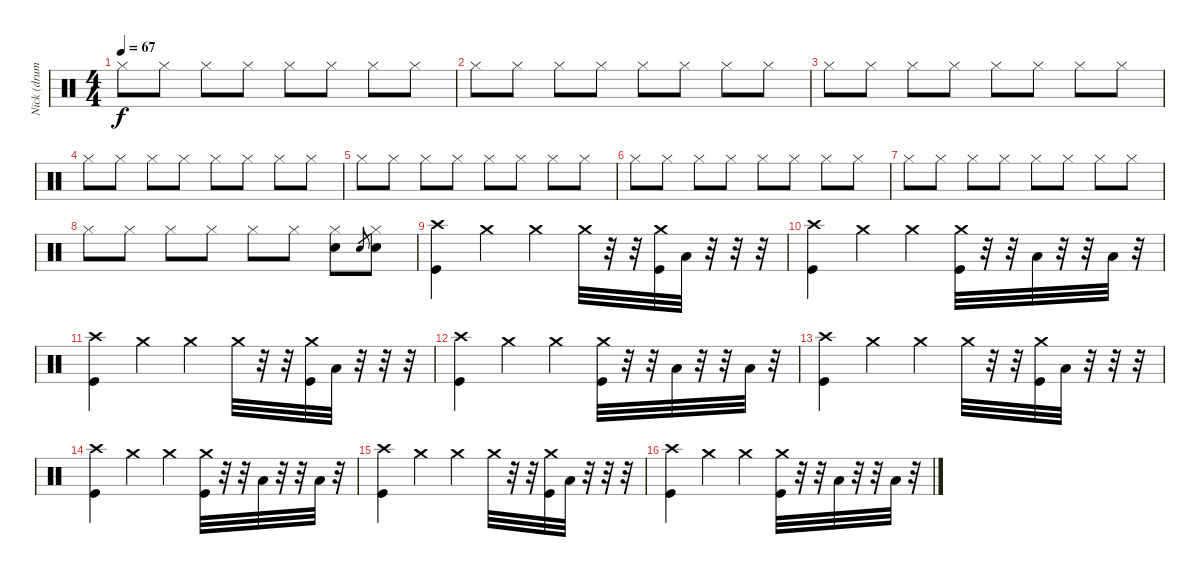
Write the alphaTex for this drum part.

\track ("Nick (drums)" "Nick (drum") {instrument percussion}
\staff {score}
\articulation defaults
\ts (4 4)
\tempo 67
\clef neutral
\ks c "Hi-Hat (closed)".8{dy f} "Hi-Hat (closed)".8 "Hi-Hat (closed)".8 "Hi-Hat (closed)".8 "Hi-Hat (closed)".8 "Hi-Hat (closed)".8 "Hi-Hat (closed)".8 "Hi-Hat (closed)".8
|
"Hi-Hat (closed)".8 "Hi-Hat (closed)".8 "Hi-Hat (closed)".8 "Hi-Hat (closed)".8 "Hi-Hat (closed)".8 "Hi-Hat (closed)".8 "Hi-Hat (closed)".8 "Hi-Hat (closed)".8 |
"Hi-Hat (closed)".8 "Hi-Hat (closed)".8 "Hi-Hat (closed)".8 "Hi-Hat (closed)".8 "Hi-Hat (closed)".8 "Hi-Hat (closed)".8 "Hi-Hat (closed)".8 "Hi-Hat (closed)".8 |
"Hi-Hat (closed)".8 "Hi-Hat (closed)".8 "Hi-Hat (closed)".8 "Hi-Hat (closed)".8 "Hi-Hat (closed)".8 "Hi-Hat (closed)".8 "Hi-Hat (closed)".8 "Hi-Hat (closed)".8 |
"Hi-Hat (closed)".8 "Hi-Hat (closed)".8 "Hi-Hat (closed)".8 "Hi-Hat (closed)".8 "Hi-Hat (closed)".8 "Hi-Hat (closed)".8 "Hi-Hat (closed)".8 "Hi-Hat (closed)".8 |
"Hi-Hat (closed)".8 "Hi-Hat (closed)".8 "Hi-Hat (closed)".8 "Hi-Hat (closed)".8 "Hi-Hat (closed)".8 "Hi-Hat (closed)".8 "Hi-Hat (closed)".8 "Hi-Hat (closed)".8 |
"Hi-Hat (closed)".8 "Hi-Hat (closed)".8 "Hi-Hat (closed)".8 "Hi-Hat (closed)".8 "Hi-Hat (closed)".8 "Hi-Hat (closed)".8 "Hi-Hat (closed)".8 "Hi-Hat (closed)".8 |
"Hi-Hat (closed)".8 "Hi-Hat (closed)".8 "Hi-Hat (closed)".8 "Hi-Hat (closed)".8 "Hi-Hat (closed)".8 "Hi-Hat (closed)".8 ("Hi-Hat (closed)" "Electric Snare (hit)").8 "Electric Snare (hit)".8{gr} ("Hi-Hat (closed)" "Electric Snare (hit)").8 |
("Crash high (hit)" "Kick (hit)").4 "Crash medium (hit)".4 "Crash medium (hit)".4 "Crash medium (hit)".32 r.32 r.32 ("Crash medium (hit)" "Kick (hit)").32 "Low Floor Tom (hit)".32 r.32 r.32 r.32 |
("Crash high (hit)" "Kick (hit)").4 "Crash medium (hit)".4 "Crash medium (hit)".4 ("Crash medium (hit)" "Kick (hit)").32 r.32 r.32 "Low Tom (hit)".32 r.32 r.32 "Low Floor Tom (hit)".32 r.32 |
("Crash high (hit)" "Kick (hit)").4 "Crash medium (hit)".4 "Crash medium (hit)".4 "Crash medium (hit)".32 r.32 r.32 ("Crash medium (hit)" "Kick (hit)").32 "Low Floor Tom (hit)".32 r.32 r.32 r.32 |
("Crash high (hit)" "Kick (hit)").4 "Crash medium (hit)".4 "Crash medium (hit)".4 ("Crash medium (hit)" "Kick (hit)").32 r.32 r.32 "Low Tom (hit)".32 r.32 r.32 "Low Floor Tom (hit)".32 r.32 |
("Crash high (hit)" "Kick (hit)").4 "Crash medium (hit)".4 "Crash medium (hit)".4 "Crash medium (hit)".32 r.32 r.32 ("Crash medium (hit)" "Kick (hit)").32 "Low Floor Tom (hit)".32 r.32 r.32 r.32 |
("Crash high (hit)" "Kick (hit)").4 "Crash medium (hit)".4 "Crash medium (hit)".4 ("Crash medium (hit)" "Kick (hit)").32 r.32 r.32 "Low Tom (hit)".32 r.32 r.32 "Low Floor Tom (hit)".32 r.32 |
("Crash high (hit)" "Kick (hit)").4 "Crash medium (hit)".4 "Crash medium (hit)".4 "Crash medium (hit)".32 r.32 r.32 ("Crash medium (hit)" "Kick (hit)").32 "Low Floor Tom (hit)".32 r.32 r.32 r.32 |
("Crash high (hit)" "Kick (hit)").4 "Crash medium (hit)".4 "Crash medium (hit)".4 ("Crash medium (hit)" "Kick (hit)").32 r.32 r.32 "Low Tom (hit)".32 r.32 r.32 "Low Floor Tom (hit)".32 r.32
